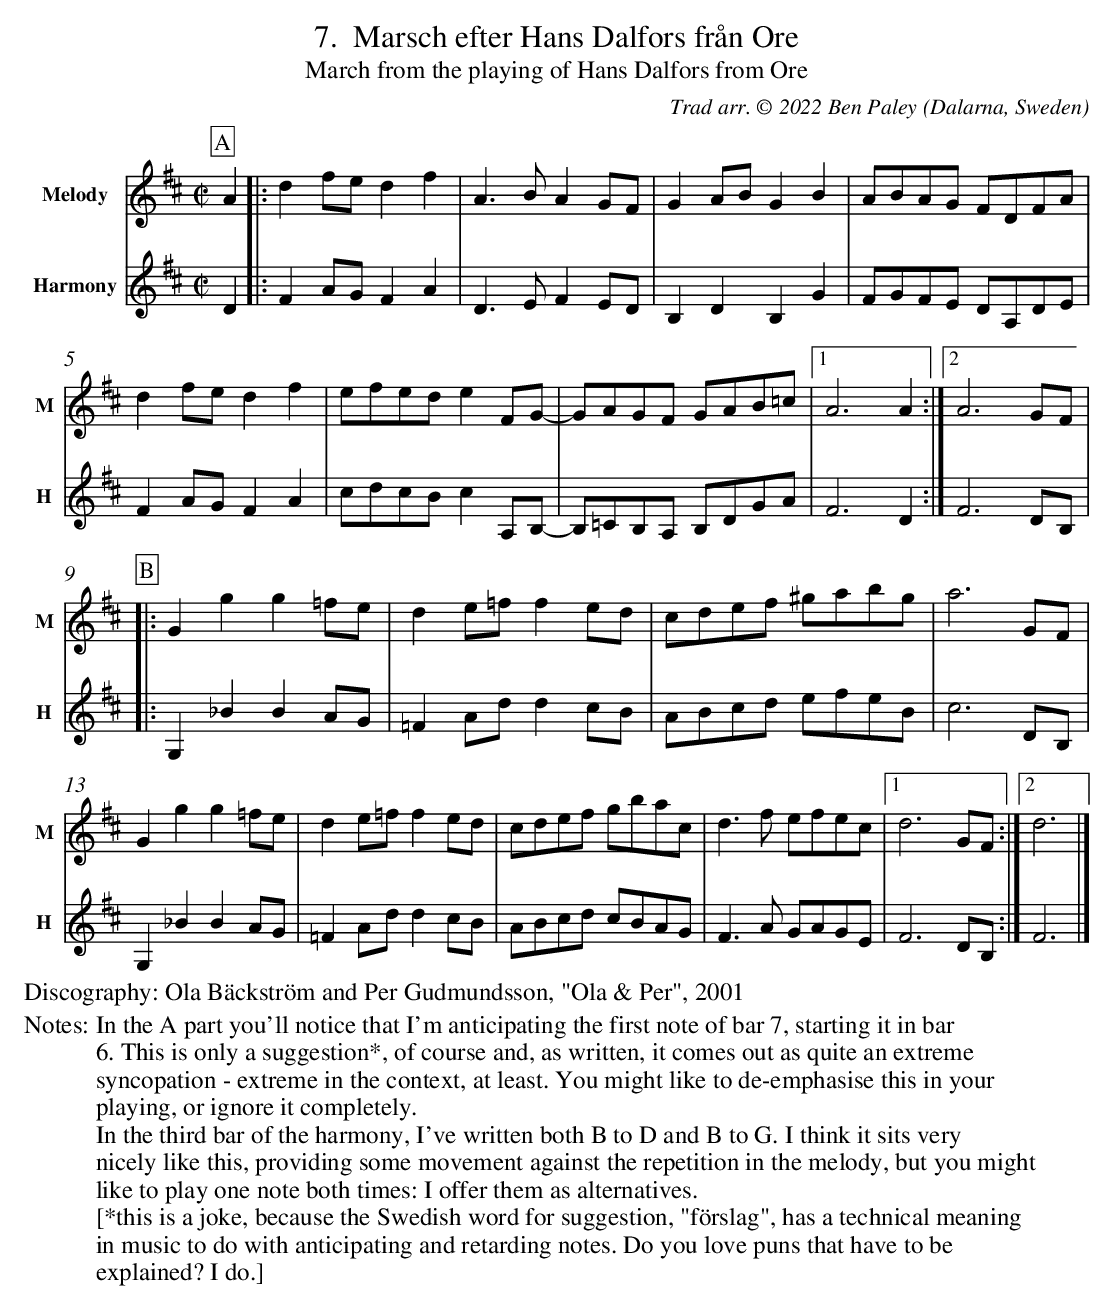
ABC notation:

X:1
T:Marsch efter Hans Dalfors från Ore
T:March from the playing of Hans Dalfors from Ore
L:1/8
M:C|
C:Trad arr. © 2022 Ben Paley
O:Dalarna, Sweden
K:D
V:M clef=treble  name="Melody"   snm="M"
V:H clef=treble  name="Harmony"   snm="H"
%%score M|H
P:A
[V:M] A2 |: d2fe d2f2 | A3B A2GF | G2AB  G2B2  | ABAG FDFA  |
[V:H] D2 |: F2AG F2A2 | D3E F2ED | B,2D2 B,2G2 | FGFE DA,DE |
[V:M] d2fe d2f2 | efed e2FG   - | GAGF     GAB=c |1 A6 A2 :|2 A6 GF  |
[V:H] F2AG F2A2 | cdcB c2A,B, - | B,=CB,A, B,DGA |1 F6 D2 :|2 F6 DB, |
P:B
[V:M] |: G2g2  g2=fe | d2e=f f2ed | cdef ^gabg | a6 GF  |
[V:H] |: G,2_B2 B2AG | =F2Ad d2cB | ABcd efeB  | c6 DB, |
[V:M] G2g2  g2=fe | d2e=f f2ed | cdef gbac | d3f efec |1 d6 GF  :|2 d6 |]
[V:H] G,2_B2 B2AG  | =F2Ad d2cB | ABcd cBAG | F3A GAGE |1 F6 DB, :|2 F6 |]
